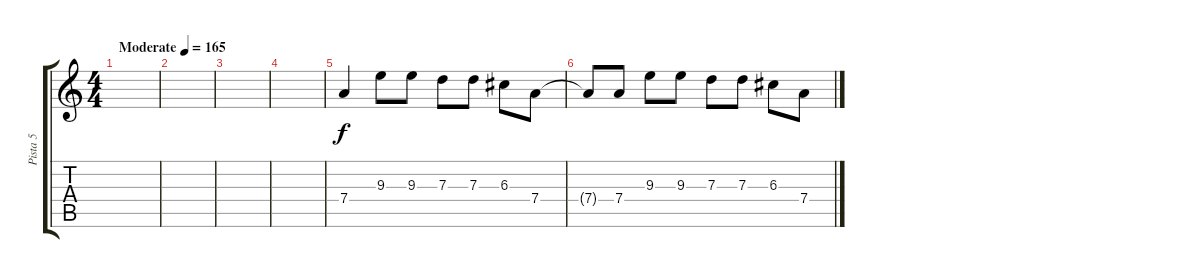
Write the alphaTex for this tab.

\track ("Pista 5" "Pista 5") {instrument electricguitarclean}
\staff {score tabs}
\tuning (E4 B3 G3 D3 A2 E2) {hide}
\ts (4 4)
\tempo (165 "Moderate")
\clef g2
\ks c
|
|
|
|
7.4.4 9.3.8 9.3.8 7.3.8 7.3.8 6.3.8 7.4.8 |
7.4{t}.8 7.4.8 9.3.8 9.3.8 7.3.8 7.3.8 6.3.8 7.4.8
